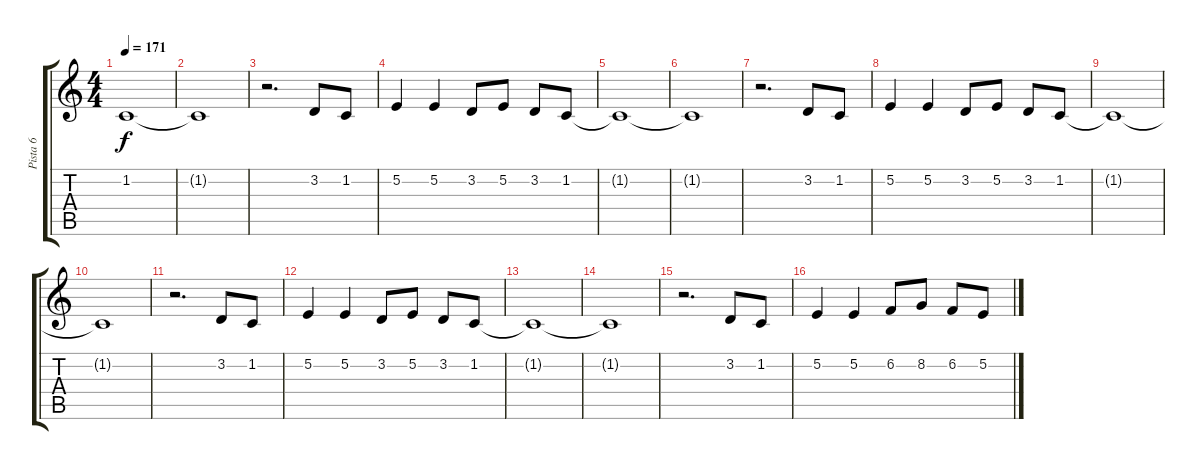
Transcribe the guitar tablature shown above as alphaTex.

\track ("Pista 6" "Pista 6") {instrument electricgrandpiano}
\staff {score tabs}
\tuning (E4 B3 G3 D3 A2 E2) {hide}
\ts (4 4)
\tempo 171
\clef g2
\ks c
1.2{t}.1{dy f} |
1.2{t}.1 |
r.2{d} 3.2.8 1.2.8 |
5.2.4 5.2.4 3.2.8 5.2.8 3.2.8 1.2.8 |
1.2{t}.1 |
1.2{t}.1 |
r.2{d} 3.2.8 1.2.8 |
5.2.4 5.2.4 3.2.8 5.2.8 3.2.8 1.2.8 |
1.2{t}.1 |
1.2{t}.1 |
r.2{d} 3.2.8 1.2.8 |
5.2.4 5.2.4 3.2.8 5.2.8 3.2.8 1.2.8 |
1.2{t}.1 |
1.2{t}.1 |
r.2{d} 3.2.8 1.2.8 |
5.2.4 5.2.4 6.2.8 8.2.8 6.2.8 5.2.8
